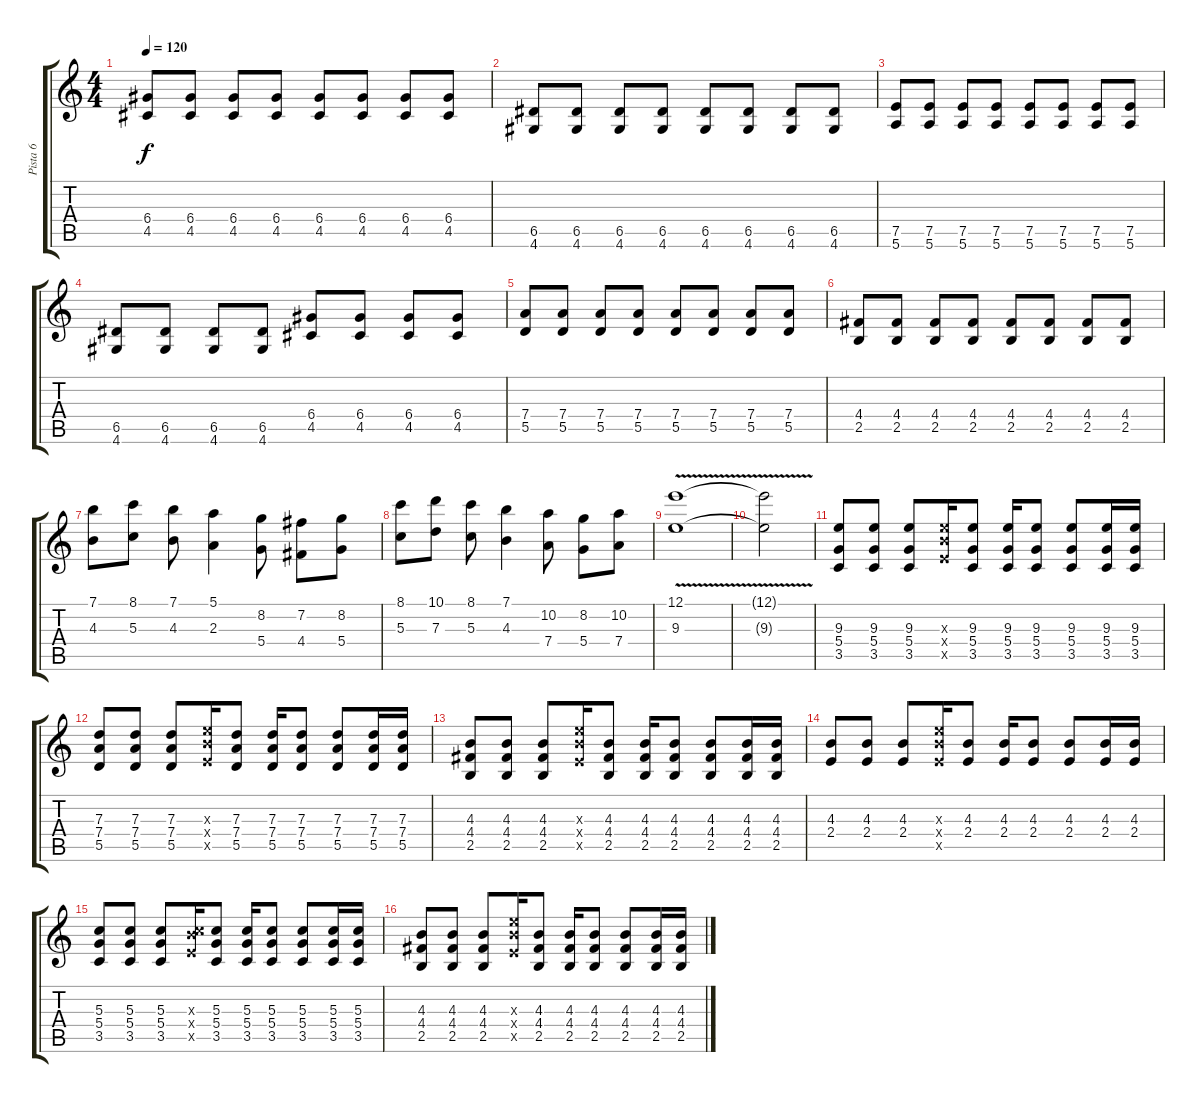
\track ("Pista 6" "Pista 6") {instrument distortionguitar}
\staff {score tabs}
\tuning (E4 B3 G3 D3 A2 E2) {hide}
\ts (4 4)
\tempo 120
\clef g2
\ks c
(6.4 4.5).8{dy f} (6.4 4.5).8 (6.4 4.5).8 (6.4 4.5).8 (6.4 4.5).8 (6.4 4.5).8 (6.4 4.5).8 (6.4 4.5).8 |
(6.5 4.6).8 (6.5 4.6).8 (6.5 4.6).8 (6.5 4.6).8 (6.5 4.6).8 (6.5 4.6).8 (6.5 4.6).8 (6.5 4.6).8 |
(7.5 5.6).8 (7.5 5.6).8 (7.5 5.6).8 (7.5 5.6).8 (7.5 5.6).8 (7.5 5.6).8 (7.5 5.6).8 (7.5 5.6).8 |
(6.5 4.6).8 (6.5 4.6).8 (6.5 4.6).8 (6.5 4.6).8 (6.4 4.5).8 (6.4 4.5).8 (6.4 4.5).8 (6.4 4.5).8 |
(7.4 5.5).8 (7.4 5.5).8 (7.4 5.5).8 (7.4 5.5).8 (7.4 5.5).8 (7.4 5.5).8 (7.4 5.5).8 (7.4 5.5).8 |
(4.4 2.5).8 (4.4 2.5).8 (4.4 2.5).8 (4.4 2.5).8 (4.4 2.5).8 (4.4 2.5).8 (4.4 2.5).8 (4.4 2.5).8 |
(7.1 4.3).8 (8.1 5.3).8 (7.1 4.3).8 (5.1 2.3).4 (8.2 5.4).8 (7.2 4.4).8 (8.2 5.4).8 |
(8.1 5.3).8 (10.1 7.3).8 (8.1 5.3).8 (7.1 4.3).4 (10.2 7.4).8 (8.2 5.4).8 (10.2 7.4).8 |
(12.1 9.3{v}).1 |
(12.1{t} 9.3{t}).2 |
(9.3 5.4 3.5).8 (9.3 5.4 3.5).8 (9.3 5.4 3.5).8 (9.3{x} 9.4{x} 7.5{x}).16 (9.3 5.4 3.5).8 (9.3 5.4 3.5).16 (9.3 5.4 3.5).8 (9.3 5.4 3.5).8 (9.3 5.4 3.5).16 (9.3 5.4 3.5).16 |
(7.3 7.4 5.5).8 (7.3 7.4 5.5).8 (7.3 7.4 5.5).8 (9.3{x} 9.4{x} 7.5{x}).16 (7.3 7.4 5.5).8 (7.3 7.4 5.5).16 (7.3 7.4 5.5).8 (7.3 7.4 5.5).8 (7.3 7.4 5.5).16 (7.3 7.4 5.5).16 |
(4.3 4.4 2.5).8 (4.3 4.4 2.5).8 (4.3 4.4 2.5).8 (9.3{x} 9.4{x} 7.5{x}).16 (4.3 4.4 2.5).8 (4.3 4.4 2.5).16 (4.3 4.4 2.5).8 (4.3 4.4 2.5).8 (4.3 4.4 2.5).16 (4.3 4.4 2.5).16 |
(4.3 2.4).8 (4.3 2.4).8 (4.3 2.4).8 (9.3{x} 9.4{x} 7.5{x}).16 (4.3 2.4).8 (4.3 2.4).16 (4.3 2.4).8 (4.3 2.4).8 (4.3 2.4).16 (4.3 2.4).16 |
(5.3 5.4 3.5).8 (5.3 5.4 3.5).8 (5.3 5.4 3.5).8 (5.3{x} 9.4{x} 7.5{x}).16 (5.3 5.4 3.5).8 (5.3 5.4 3.5).16 (5.3 5.4 3.5).8 (5.3 5.4 3.5).8 (5.3 5.4 3.5).16 (5.3 5.4 3.5).16 |
(4.3 4.4 2.5).8 (4.3 4.4 2.5).8 (4.3 4.4 2.5).8 (9.3{x} 9.4{x} 7.5{x}).16 (4.3 4.4 2.5).8 (4.3 4.4 2.5).16 (4.3 4.4 2.5).8 (4.3 4.4 2.5).8 (4.3 4.4 2.5).16 (4.3 4.4 2.5).16
